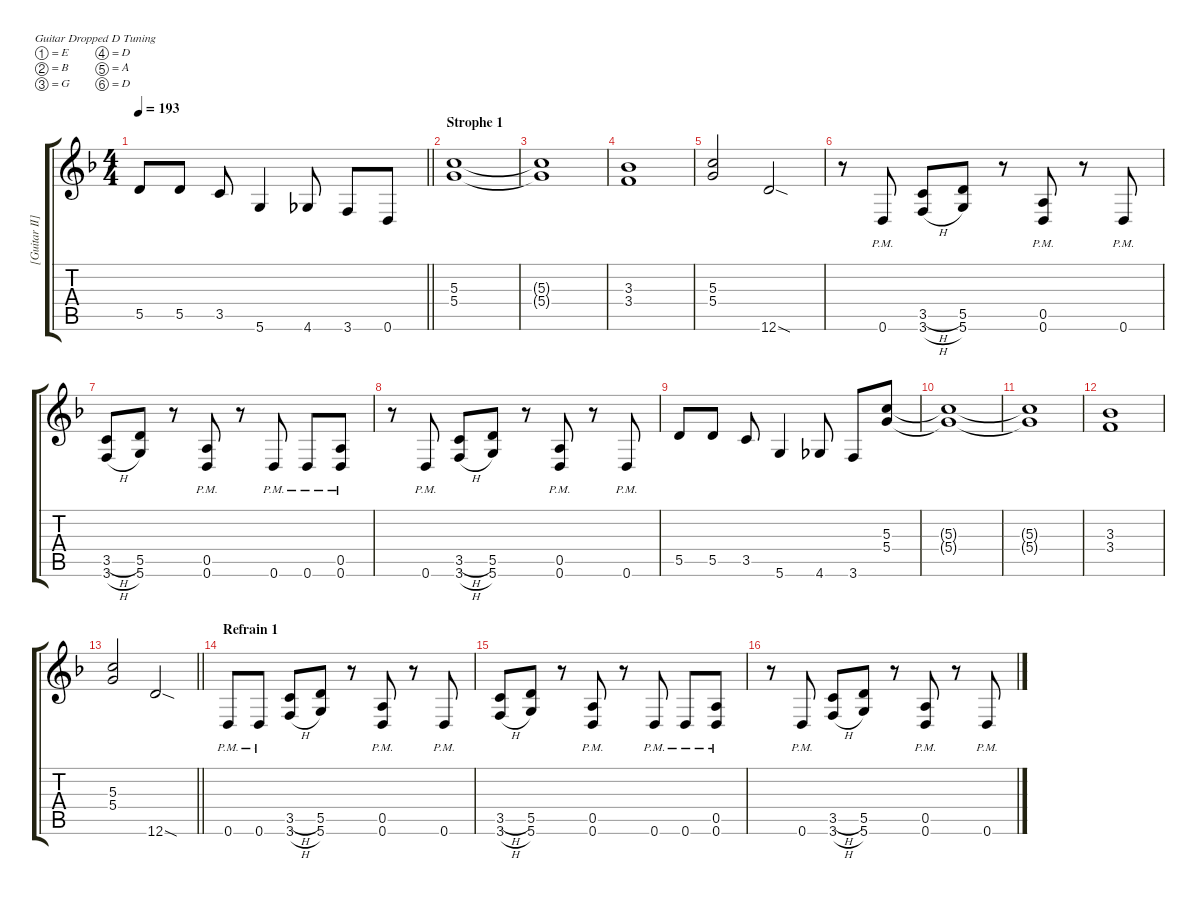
\hideDynamics
\bracketExtendMode groupsimilarinstruments
\firstSystemTrackNameMode fullname
\otherSystemsTrackNameMode fullname
\otherSystemsTrackNameOrientation horizontal
\track ("[Guitar II]" "E-Gt") {instrument distortionguitar}
\staff {score tabs}
\tuning (E4 B3 G3 D3 A2 D2)
\ts (4 4)
\tempo 193
\clef g2
\barLineRight lightlight
\ks f
5.5.8{dy f} 5.5.8 3.5.8 5.6.4 4.6.8 3.6.8 0.6.8 |
\section ("" "Strophe 1")
(5.3 5.4).1 |
(5.3{t} 5.4{t}).1 |
(3.3 3.4).1 |
(5.3 5.4).2 12.6{sod}.2 |
r.8 0.6{pm}.8 (3.5{h} 3.6{h}).8 (5.5 5.6).8 r.8 (0.5{pm} 0.6{pm}).8 r.8 0.6{pm}.8 |
(3.5{h} 3.6{h}).8 (5.5 5.6).8 r.8 (0.5{pm} 0.6{pm}).8 r.8 0.6{pm}.8 0.6{pm}.8 (0.5{pm} 0.6{pm}).8 |
r.8 0.6{pm}.8 (3.5{h} 3.6{h}).8 (5.5 5.6).8 r.8 (0.5{pm} 0.6{pm}).8 r.8 0.6{pm}.8 |
5.5.8 5.5.8 3.5.8 5.6.4 4.6.8 3.6.8 (5.3 5.4).8 |
(5.3{t} 5.4{t}).1 |
(5.3{t} 5.4{t}).1 |
(3.3 3.4).1 |
\barLineRight lightlight
(5.3 5.4).2 12.6{sod}.2 |
\section ("" "Refrain 1")
0.6{pm}.8 0.6{pm}.8 (3.5{h} 3.6{h}).8 (5.5 5.6).8 r.8 (0.5{pm} 0.6{pm}).8 r.8 0.6{pm}.8 |
(3.5{h} 3.6{h}).8 (5.5 5.6).8 r.8 (0.5{pm} 0.6{pm}).8 r.8 0.6{pm}.8 0.6{pm}.8 (0.5{pm} 0.6{pm}).8 |
r.8 0.6{pm}.8 (3.5{h} 3.6{h}).8 (5.5 5.6).8 r.8 (0.5{pm} 0.6{pm}).8 r.8 0.6{pm}.8
